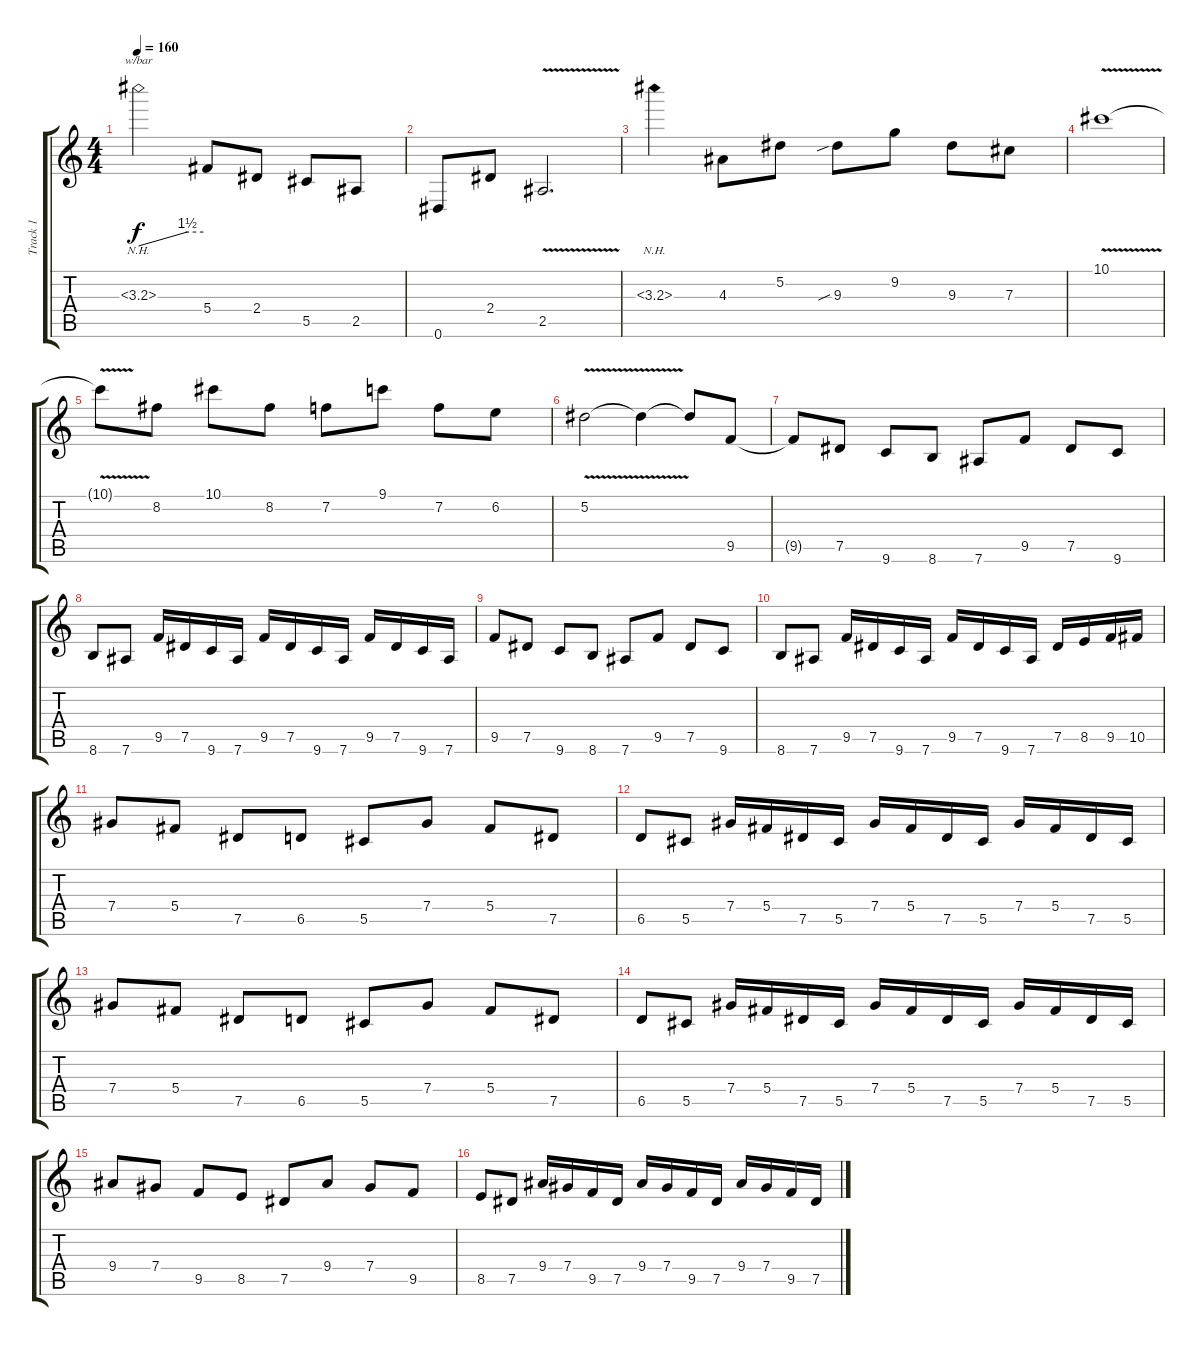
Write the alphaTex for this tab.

\track ("Track 1" "Track 1") {instrument distortionguitar}
\staff {score tabs}
\tuning (Eb4 Bb3 Gb3 Db3 Ab2 Eb2) {hide}
\ts (4 4)
\tempo 160
\clef g2
\ks c
3.3{nh}.2{tbe (custom default 0 0 45 6 60 6) dy f} 5.4.8 2.4.8 5.5.8 2.5.8 |
0.6.8 2.4.8 2.5{v}.2{d} |
3.3{nh}.4 4.3.8 5.2.8 9.3{sib}.8 9.2.8 9.3.8 7.3.8 |
10.1{v}.1 |
10.1{t}.8 8.2.8 10.1.8 8.2.8 7.2.8 9.1.8 7.2.8 6.2.8 |
5.2{v}.2 5.2{t}.4 5.2{t}.8 9.5.8 |
9.5{t}.8 7.5.8 9.6.8 8.6.8 7.6.8 9.5.8 7.5.8 9.6.8 |
8.6.8 7.6.8 9.5.16 7.5.16 9.6.16 7.6.16 9.5.16 7.5.16 9.6.16 7.6.16 9.5.16 7.5.16 9.6.16 7.6.16 |
9.5.8 7.5.8 9.6.8 8.6.8 7.6.8 9.5.8 7.5.8 9.6.8 |
8.6.8 7.6.8 9.5.16 7.5.16 9.6.16 7.6.16 9.5.16 7.5.16 9.6.16 7.6.16 7.5.16 8.5.16 9.5.16 10.5.16 |
7.4.8 5.4.8 7.5.8 6.5.8 5.5.8 7.4.8 5.4.8 7.5.8 |
6.5.8 5.5.8 7.4.16 5.4.16 7.5.16 5.5.16 7.4.16 5.4.16 7.5.16 5.5.16 7.4.16 5.4.16 7.5.16 5.5.16 |
7.4.8 5.4.8 7.5.8 6.5.8 5.5.8 7.4.8 5.4.8 7.5.8 |
6.5.8 5.5.8 7.4.16 5.4.16 7.5.16 5.5.16 7.4.16 5.4.16 7.5.16 5.5.16 7.4.16 5.4.16 7.5.16 5.5.16 |
9.4.8 7.4.8 9.5.8 8.5.8 7.5.8 9.4.8 7.4.8 9.5.8 |
8.5.8 7.5.8 9.4.16 7.4.16 9.5.16 7.5.16 9.4.16 7.4.16 9.5.16 7.5.16 9.4.16 7.4.16 9.5.16 7.5.16
